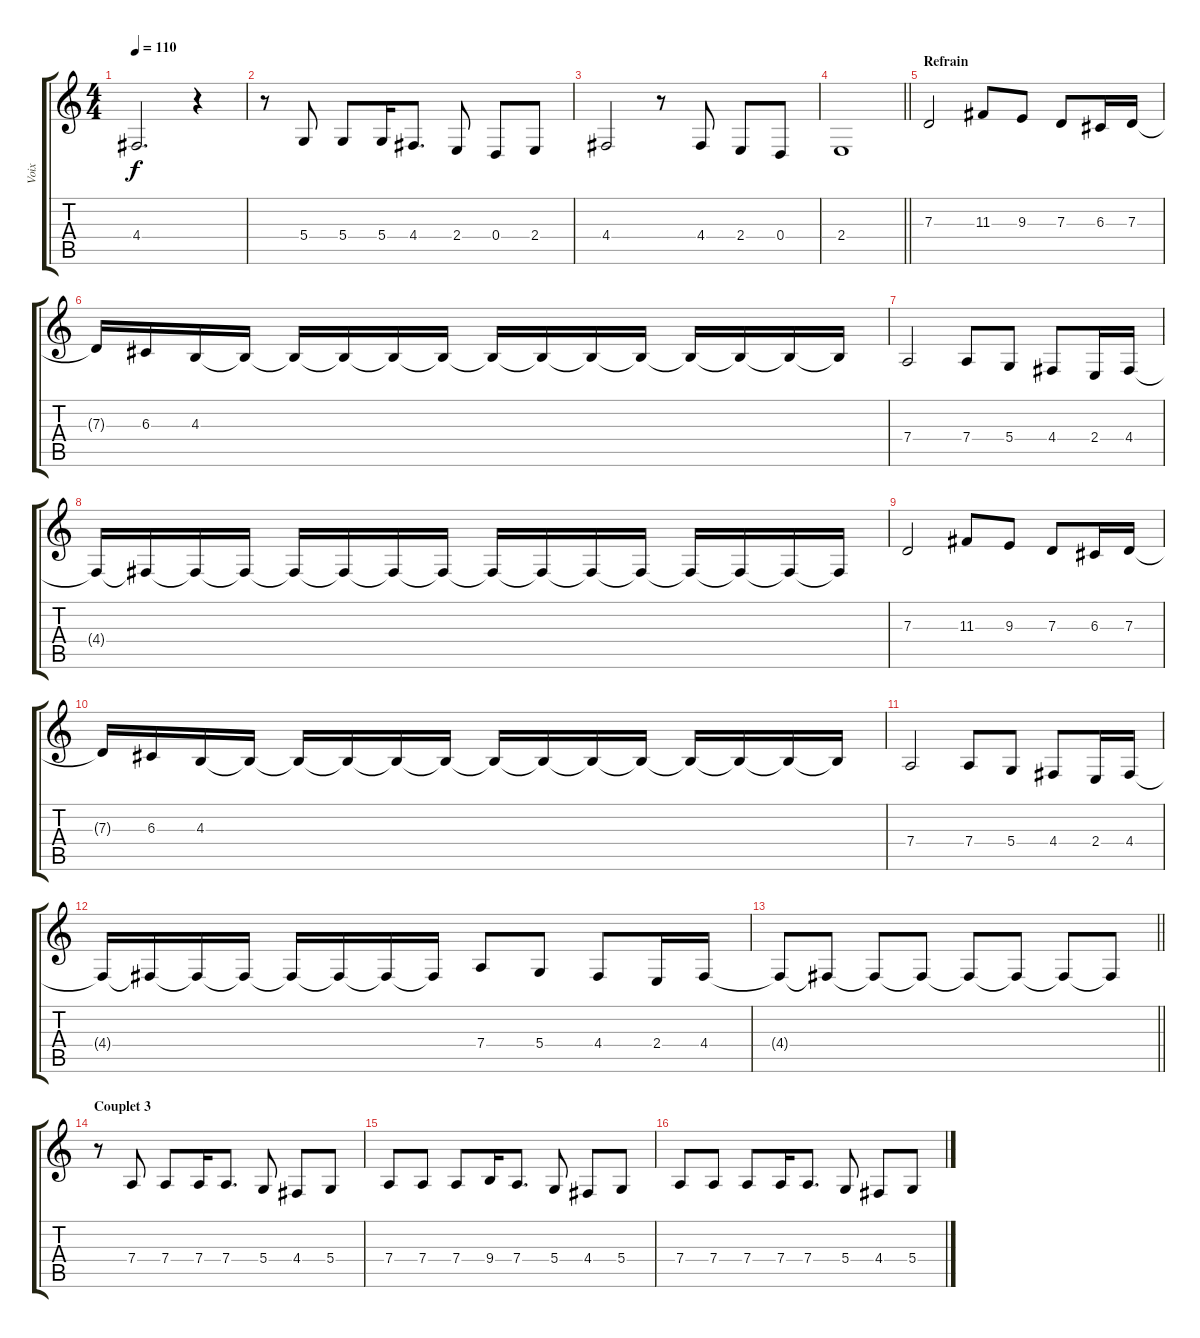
\track ("Voix" "Voix") {instrument lead8bassandlead}
\staff {score tabs}
\tuning (E4 B3 G3 D3 A2 E2) {hide}
\ts (4 4)
\tempo 110
\clef g2
\ks c
4.4.2{d dy f} r.4 |
r.8 5.4.8 5.4.8 5.4.16 4.4.8{d} 2.4.8 0.4.8 2.4.8 |
4.4.2 r.8 4.4.8 2.4.8 0.4.8 |
\barLineRight lightlight
2.4.1 |
\section ("" "Refrain")
7.3.2 11.3.8 9.3.8 7.3.8 6.3.16 7.3.16 |
7.3{t}.16 6.3.16 4.3.16 4.3{t}.16 4.3{t}.16 4.3{t}.16 4.3{t}.16 4.3{t}.16 4.3{t}.16 4.3{t}.16 4.3{t}.16 4.3{t}.16 4.3{t}.16 4.3{t}.16 4.3{t}.16 4.3{t}.16 |
7.4.2 7.4.8 5.4.8 4.4.8 2.4.16 4.4.16 |
4.4{t}.16 4.4{t}.16 4.4{t}.16 4.4{t}.16 4.4{t}.16 4.4{t}.16 4.4{t}.16 4.4{t}.16 4.4{t}.16 4.4{t}.16 4.4{t}.16 4.4{t}.16 4.4{t}.16 4.4{t}.16 4.4{t}.16 4.4{t}.16 |
7.3.2 11.3.8 9.3.8 7.3.8 6.3.16 7.3.16 |
7.3{t}.16 6.3.16 4.3.16 4.3{t}.16 4.3{t}.16 4.3{t}.16 4.3{t}.16 4.3{t}.16 4.3{t}.16 4.3{t}.16 4.3{t}.16 4.3{t}.16 4.3{t}.16 4.3{t}.16 4.3{t}.16 4.3{t}.16 |
7.4.2 7.4.8 5.4.8 4.4.8 2.4.16 4.4.16 |
4.4{t}.16 4.4{t}.16 4.4{t}.16 4.4{t}.16 4.4{t}.16 4.4{t}.16 4.4{t}.16 4.4{t}.16 7.4.8 5.4.8 4.4.8 2.4.16 4.4.16 |
\barLineRight lightlight
4.4{t}.8 4.4{t}.8 4.4{t}.8 4.4{t}.8 4.4{t}.8 4.4{t}.8 4.4{t}.8 4.4{t}.8 |
\section ("" "Couplet 3")
r.8 7.4.8 7.4.8 7.4.16 7.4.8{d} 5.4.8 4.4.8 5.4.8 |
7.4.8 7.4.8 7.4.8 9.4.16 7.4.8{d} 5.4.8 4.4.8 5.4.8 |
7.4.8 7.4.8 7.4.8 7.4.16 7.4.8{d} 5.4.8 4.4.8 5.4.8
